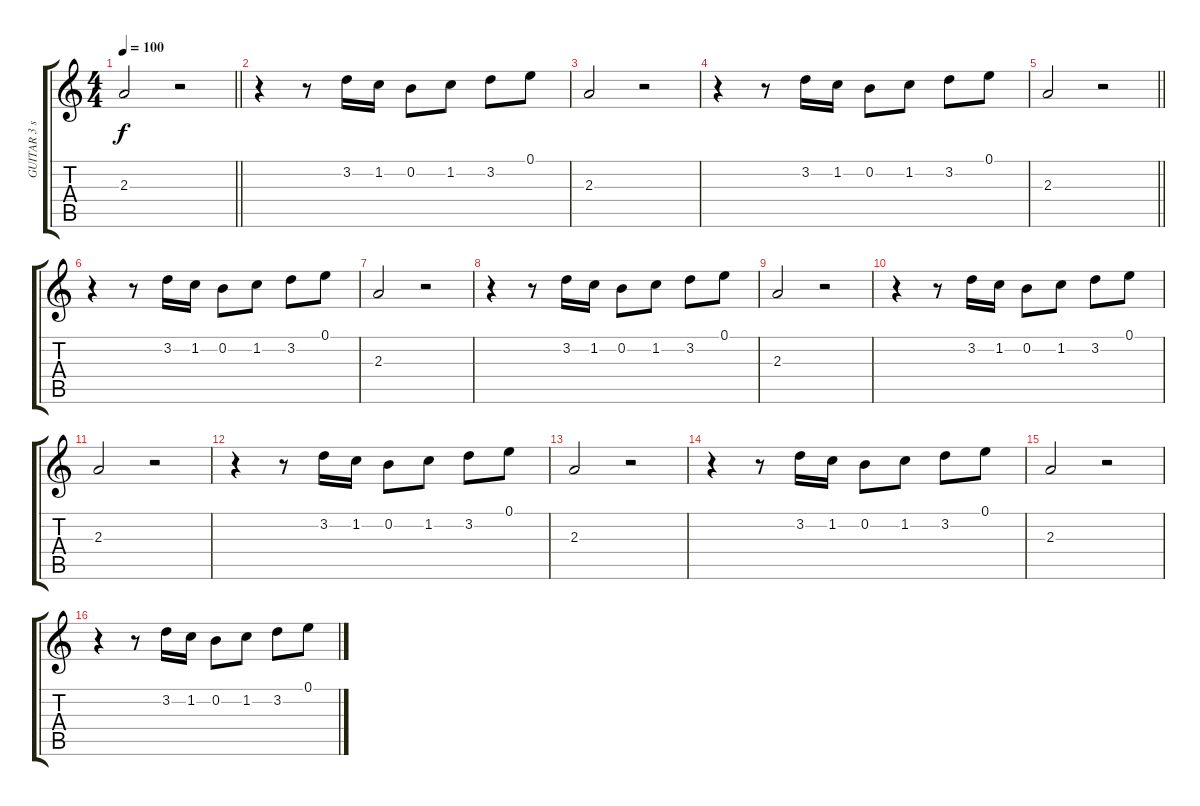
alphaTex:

\track ("GUITAR 3 solo" "GUITAR 3 s") {instrument electricguitarclean}
\staff {score tabs}
\tuning (E4 B3 G3 D3 A2 E2) {hide}
\ts (4 4)
\tempo 100
\clef g2
\barLineRight lightlight
\ks c
2.3.2{dy f} r.2 |
r.4 r.8 3.2.16 1.2.16 0.2.8 1.2.8 3.2.8 0.1.8 |
2.3.2 r.2 |
r.4 r.8 3.2.16 1.2.16 0.2.8 1.2.8 3.2.8 0.1.8 |
\barLineRight lightlight
2.3.2 r.2 |
r.4 r.8 3.2.16 1.2.16 0.2.8 1.2.8 3.2.8 0.1.8 |
2.3.2 r.2 |
r.4 r.8 3.2.16 1.2.16 0.2.8 1.2.8 3.2.8 0.1.8 |
2.3.2 r.2 |
r.4 r.8 3.2.16 1.2.16 0.2.8 1.2.8 3.2.8 0.1.8 |
2.3.2 r.2 |
r.4 r.8 3.2.16 1.2.16 0.2.8 1.2.8 3.2.8 0.1.8 |
2.3.2 r.2 |
r.4 r.8 3.2.16 1.2.16 0.2.8 1.2.8 3.2.8 0.1.8 |
2.3.2 r.2 |
r.4 r.8 3.2.16 1.2.16 0.2.8 1.2.8 3.2.8 0.1.8
